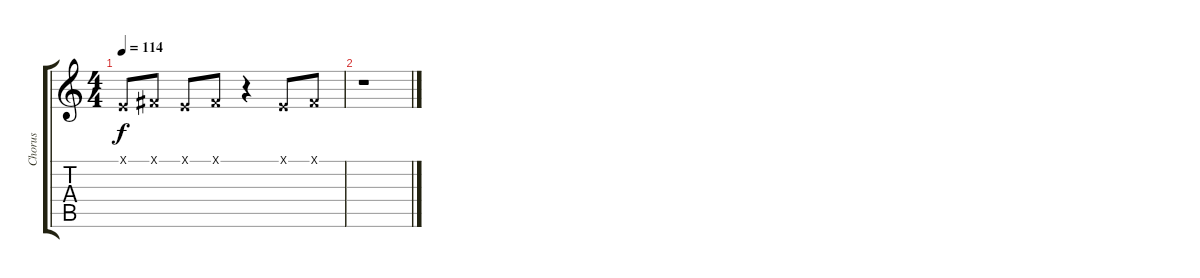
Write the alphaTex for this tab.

\track ("Chorus" "Chorus") {instrument lead1square}
\staff {score tabs}
\tuning (E4 B3 G3 D3 A2 E2) {hide}
\ts (4 4)
\tempo 114
\clef g2
\ks c
0.1{x}.8{dy f} 2.1{x}.8 0.1{x}.8 2.1{x}.8 r.4 0.1{x}.8 2.1{x}.8 |
r.1
